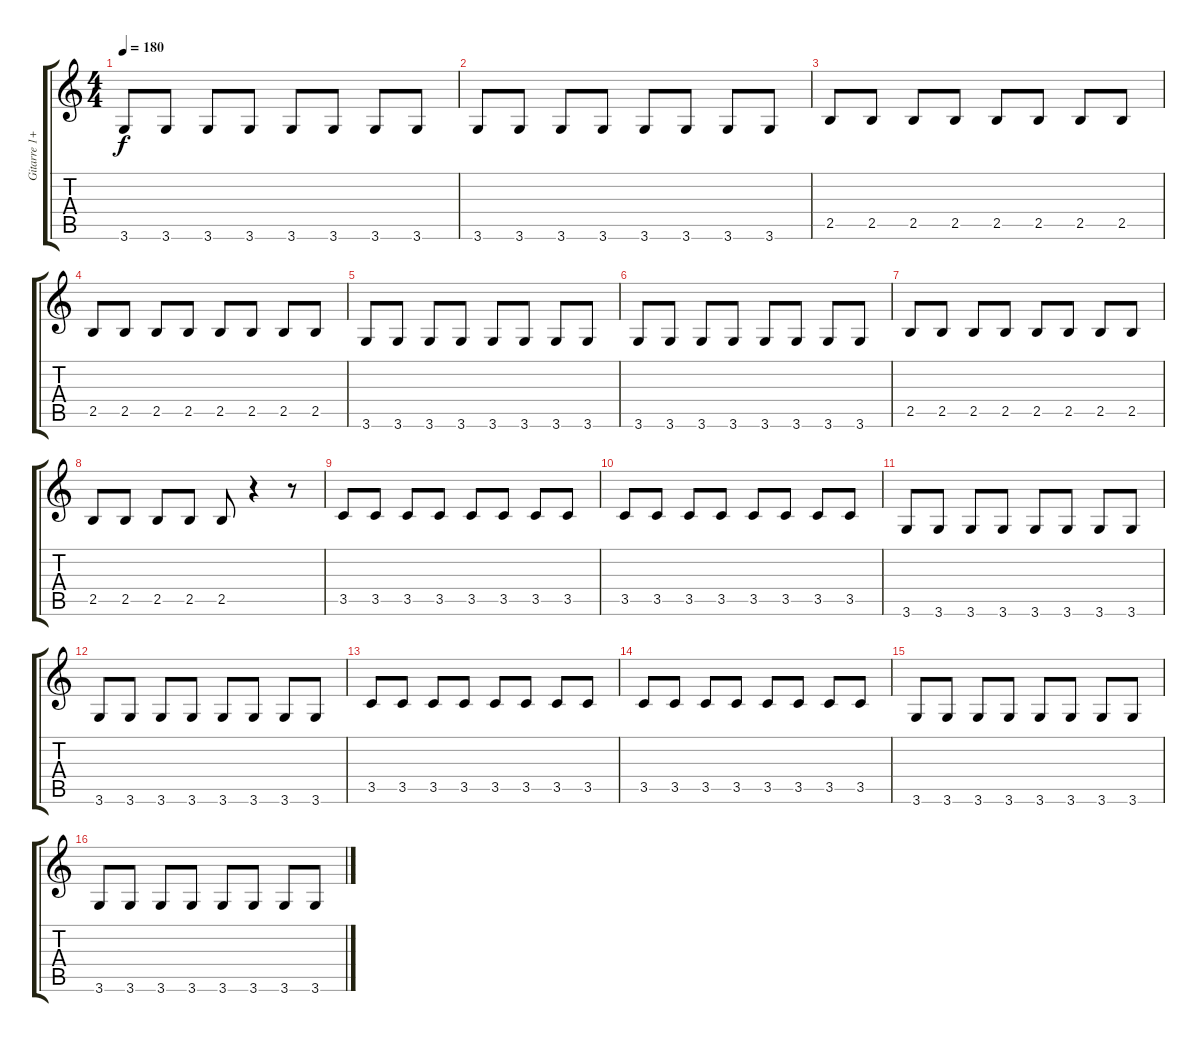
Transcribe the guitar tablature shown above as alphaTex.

\track ("Gitarre 1+" "Gitarre 1+") {instrument distortionguitar}
\staff {score tabs}
\tuning (E4 B3 G3 D3 A2 E2) {hide}
\ts (4 4)
\tempo 180
\clef g2
\ks c
3.6.8{dy f} 3.6.8 3.6.8 3.6.8 3.6.8 3.6.8 3.6.8 3.6.8 |
3.6.8 3.6.8 3.6.8 3.6.8 3.6.8 3.6.8 3.6.8 3.6.8 |
2.5.8 2.5.8 2.5.8 2.5.8 2.5.8 2.5.8 2.5.8 2.5.8 |
2.5.8 2.5.8 2.5.8 2.5.8 2.5.8 2.5.8 2.5.8 2.5.8 |
3.6.8 3.6.8 3.6.8 3.6.8 3.6.8 3.6.8 3.6.8 3.6.8 |
3.6.8 3.6.8 3.6.8 3.6.8 3.6.8 3.6.8 3.6.8 3.6.8 |
2.5.8 2.5.8 2.5.8 2.5.8 2.5.8 2.5.8 2.5.8 2.5.8 |
2.5.8 2.5.8 2.5.8 2.5.8 2.5.8 r.4 r.8 |
3.5.8 3.5.8 3.5.8 3.5.8 3.5.8 3.5.8 3.5.8 3.5.8 |
3.5.8 3.5.8 3.5.8 3.5.8 3.5.8 3.5.8 3.5.8 3.5.8 |
3.6.8 3.6.8 3.6.8 3.6.8 3.6.8 3.6.8 3.6.8 3.6.8 |
3.6.8 3.6.8 3.6.8 3.6.8 3.6.8 3.6.8 3.6.8 3.6.8 |
3.5.8 3.5.8 3.5.8 3.5.8 3.5.8 3.5.8 3.5.8 3.5.8 |
3.5.8 3.5.8 3.5.8 3.5.8 3.5.8 3.5.8 3.5.8 3.5.8 |
3.6.8 3.6.8 3.6.8 3.6.8 3.6.8 3.6.8 3.6.8 3.6.8 |
3.6.8 3.6.8 3.6.8 3.6.8 3.6.8 3.6.8 3.6.8 3.6.8
